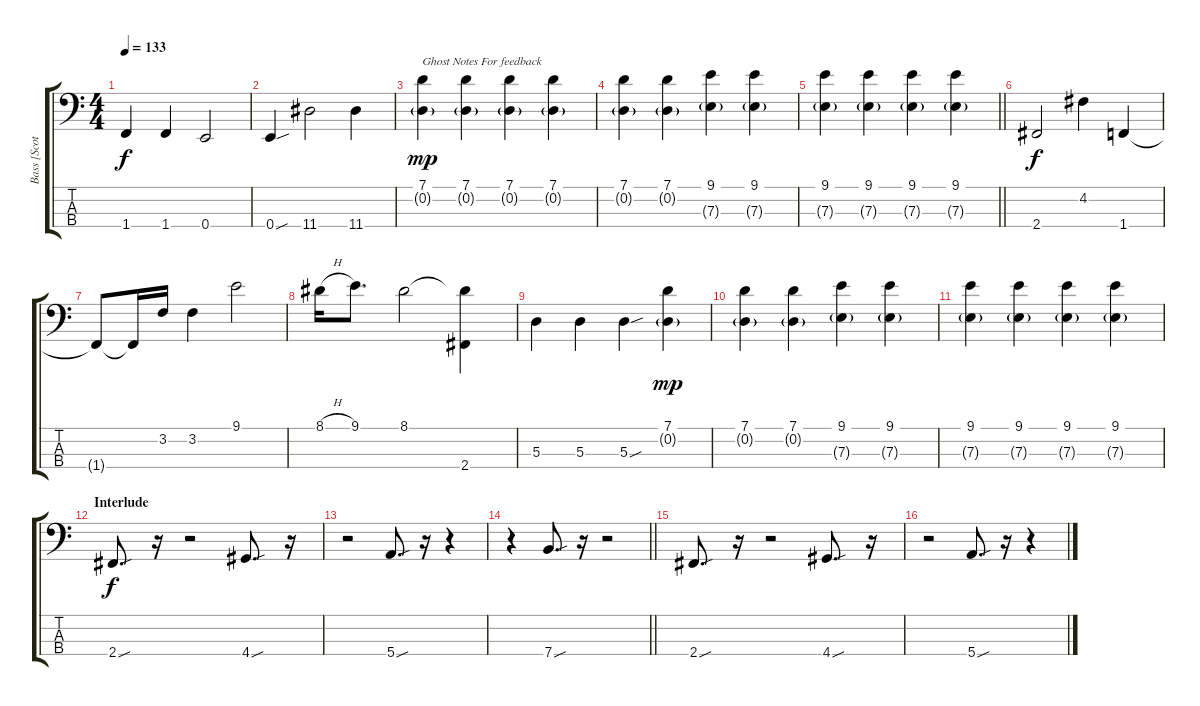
\track ("Bass [Scott Reeder]" "Bass [Scot") {instrument electricbassfinger}
\staff {score tabs}
\tuning (G2 D2 A1 E1) {hide}
\ts (4 4)
\tempo 133
\clef f4
\ks c
1.4{t}.4{dy f} 1.4.4 0.4.2 |
0.4{sou}.4 11.4.2 11.4.4 |
(7.1 0.2{g}).4{txt "Ghost Notes For feedback" dy mp} (7.1 0.2{g}).4 (7.1 0.2{g}).4 (7.1 0.2{g}).4 |
(7.1 0.2{g}).4 (7.1 0.2{g}).4 (9.1 7.3{g}).4 (9.1 7.3{g}).4 |
\barLineRight lightlight
(9.1 7.3{g}).4 (9.1 7.3{g}).4 (9.1 7.3{g}).4 (9.1 7.3{g}).4 |
2.4.2{dy f} 4.2.4 1.4.4 |
1.4{t}.8 1.4{t}.16 3.2.16 3.2.4 9.1.2 |
8.1{h}.16 9.1.8{d} 8.1.2 (8.1{t} 2.4).4 |
5.3.4 5.3.4 5.3{sou}.4 (7.1 0.2{g}).4{dy mp} |
(7.1 0.2{g}).4 (7.1 0.2{g}).4 (9.1 7.3{g}).4 (9.1 7.3{g}).4 |
(9.1 7.3{g}).4 (9.1 7.3{g}).4 (9.1 7.3{g}).4 (9.1 7.3{g}).4 |
\section ("" "Interlude")
2.4{sou}.8{d dy f instrument electricbassfinger} r.16 r.2 4.4{sou}.8{d} r.16 |
r.2 5.4{sou}.8{d} r.16 r.4 |
\barLineRight lightlight
r.4 7.4{sou}.8{d} r.16 r.2 |
2.4{sou}.8{d} r.16 r.2 4.4{sou}.8{d} r.16 |
r.2 5.4{sou}.8{d} r.16 r.4
